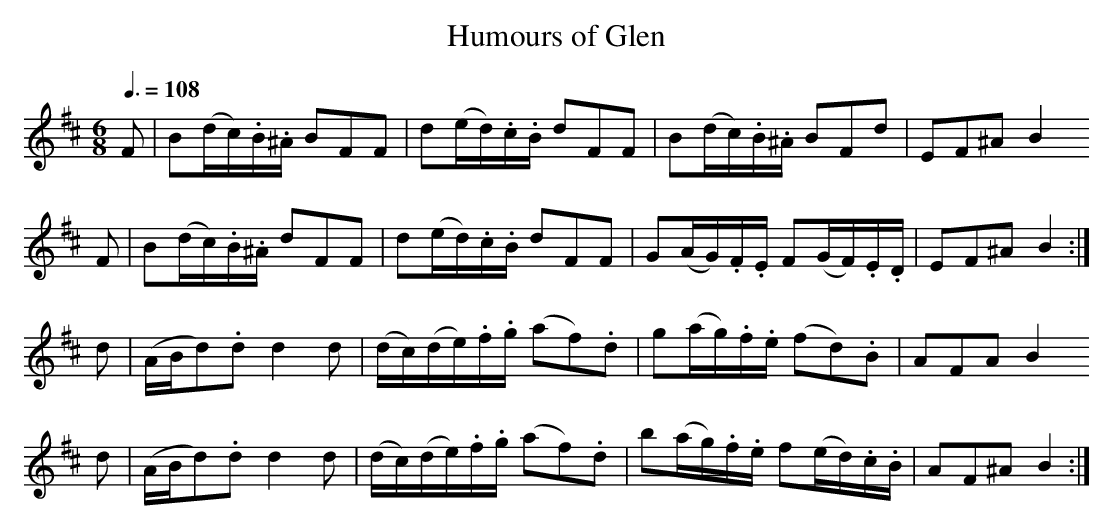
X:1
T:Humours of Glen
M:6/8
L:1/8
Q:3/8=108
K:B Minor
F|B(d/c/).B/.^A/ BFF|d(e/d/).c/.B/       dFF  |B(d/c/).B/.^A/ BFd          |EF^A B2
F|B(d/c/).B/.^A/ dFF|d(e/d/).c/.B/       dFF  |G(A/G/).F/.E/  F(G/F/).E/.D/|EF^A B2:|
d|(A/B/d).d      d2d|(d/c/)(d/e/).f/.g/ (af).d|g(a/g/).f/.e/ (fd).B        |AFA  B2
d|(A/B/d).d      d2d|(d/c/)(d/e/).f/.g/ (af).d|b(a/g/).f/.e/  f(e/d/).c/.B/|AF^A B2:|
